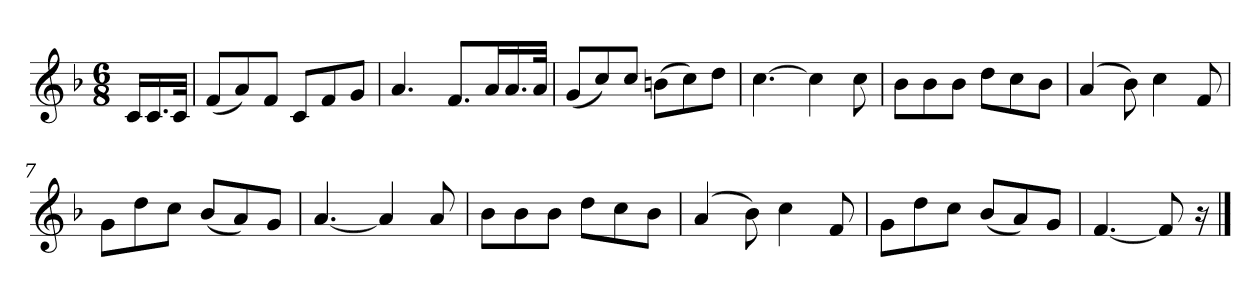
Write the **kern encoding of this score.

**kern
*part1
*staff1
*k[b-]
*M6/8
*MM120
=
16cLL
16.c
32cJJk
=1
(8fL
8a)
8fJ
8cL
8f
8gJ
=2
4.a
8.fL
16aL
16.a
32aJJk
=3
(8gL
8cc)
8ccJ
(8bnL
8cc)
8ddJ
=4
[4.cc
4cc]
8cc
=5
8b-L
8b-
8b-J
8ddL
8cc
8b-J
=6
(4a
8b-)
4cc
8f
=7
8gL
8dd
8ccJ
(8b-L
8a)
8gJ
=8
[4.a
4a]
8a
=9
8b-L
8b-
8b-J
8ddL
8cc
8b-J
=10
(4a
8b-)
4cc
8f
=11
8gL
8dd
8ccJ
(8b-L
8a)
8gJ
=12
[4.f
8f]
16r
==
*-
